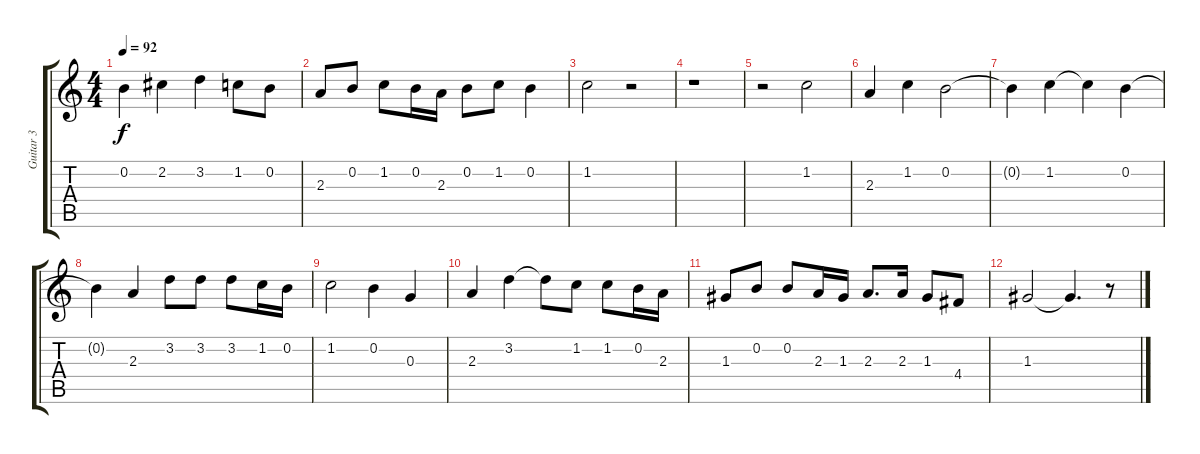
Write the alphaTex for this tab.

\track ("Guitar 3" "Guitar 3") {instrument distortionguitar}
\staff {score tabs}
\tuning (E4 B3 G3 D3 A2 E2) {hide}
\ts (4 4)
\tempo 92
\clef g2
\ks c
0.2.4{dy f} 2.2.4 3.2.4 1.2.8 0.2.8 |
2.3.8 0.2.8 1.2.8 0.2.16 2.3.16 0.2.8 1.2.8 0.2.4 |
1.2.2 r.2 |
r.1 |
r.2 1.2.2 |
2.3.4 1.2.4 0.2.2 |
0.2{t}.4 1.2.4 1.2{t}.4 0.2.4 |
0.2{t}.4 2.3.4 3.2.8 3.2.8 3.2.8 1.2.16 0.2.16 |
1.2.2 0.2.4 0.3.4 |
2.3.4 3.2.4 3.2{t}.8 1.2.8 1.2.8 0.2.16 2.3.16 |
1.3.8 0.2.8 0.2.8 2.3.16 1.3.16 2.3.8{d} 2.3.16 1.3.8 4.4.8 |
1.3.2 1.3{t}.4{d} r.8
